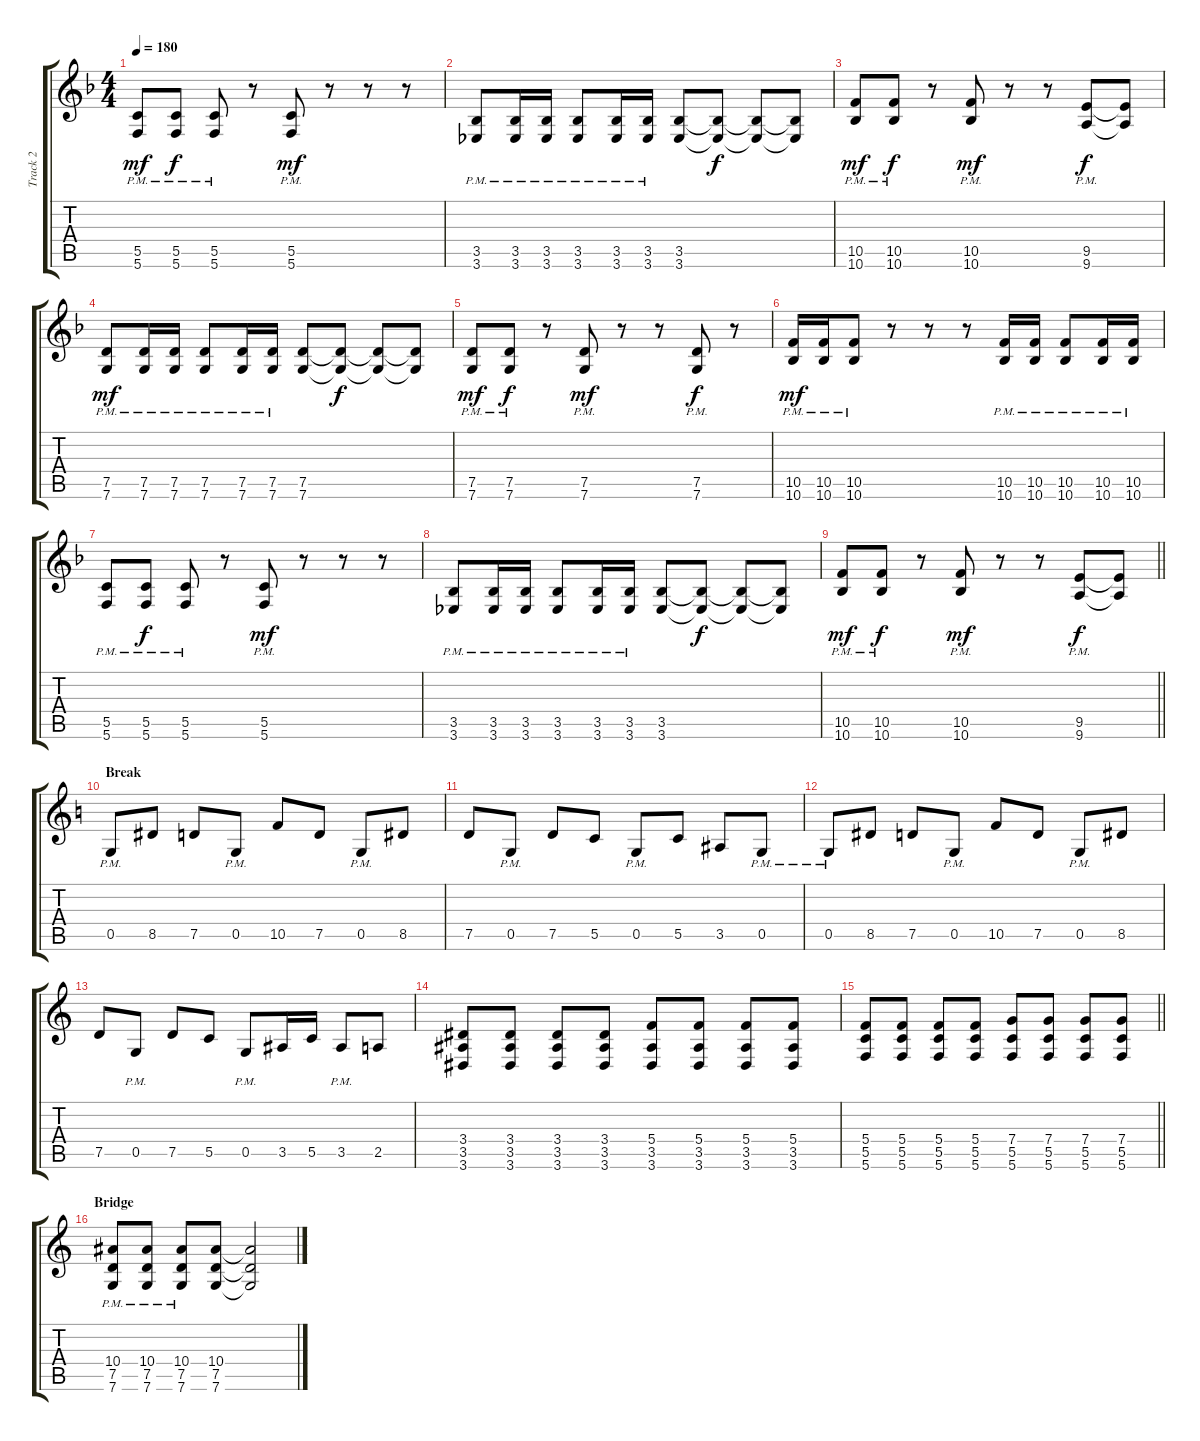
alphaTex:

\track ("Track 2" "Track 2") {instrument distortionguitar}
\staff {score tabs}
\tuning (D4 A3 F3 C3 G2 C2) {hide}
\ts (4 4)
\tempo 180
\clef g2
\ks f
(5.5 5.6{pm}).8{dy mf} (5.5{pm} 5.6).8{dy f} (5.5{pm} 5.6{pm}).8 r.8 (5.5{pm} 5.6{pm}).8{dy mf} r.8 r.8 r.8 |
(3.5{pm} 3.6{pm}).8 (3.5{pm} 3.6{pm}).16 (3.5{pm} 3.6{pm}).16 (3.5{pm} 3.6{pm}).8 (3.5{pm} 3.6{pm}).16 (3.5{pm} 3.6{pm}).16 (3.5 3.6).8 (3.5{t} 3.6{t}).8{dy f} (3.5{t} 3.6{t}).8 (3.5{t} 3.6{t}).8 |
(10.5{pm} 10.6{pm}).8{dy mf} (10.5{pm} 10.6{pm}).8{dy f} r.8 (10.5{pm} 10.6{pm}).8{dy mf} r.8 r.8 (9.5 9.6{pm}).8{dy f} (9.5{t} 9.6{t}).8 |
(7.5{pm} 7.6{pm}).8{dy mf} (7.5{pm} 7.6{pm}).16 (7.5{pm} 7.6{pm}).16 (7.5{pm} 7.6{pm}).8 (7.5{pm} 7.6{pm}).16 (7.5{pm} 7.6{pm}).16 (7.5 7.6).8 (7.5{t} 7.6{t}).8{dy f} (7.5{t} 7.6{t}).8 (7.5{t} 7.6{t}).8 |
(7.5{pm} 7.6{pm}).8{dy mf} (7.5{pm} 7.6{pm}).8{dy f} r.8 (7.5{pm} 7.6{pm}).8{dy mf} r.8 r.8 (7.5{pm} 7.6{pm}).8{dy f} r.8 |
(10.5{pm} 10.6{pm}).16{dy mf} (10.5{pm} 10.6{pm}).16 (10.5{pm} 10.6{pm}).8 r.8 r.8 r.8 (10.5{pm} 10.6{pm}).16 (10.5{pm} 10.6{pm}).16 (10.5{pm} 10.6{pm}).8 (10.5{pm} 10.6{pm}).16 (10.5{pm} 10.6{pm}).16 |
(5.5 5.6{pm}).8 (5.5{pm} 5.6).8{dy f} (5.5{pm} 5.6{pm}).8 r.8 (5.5{pm} 5.6{pm}).8{dy mf} r.8 r.8 r.8 |
(3.5{pm} 3.6{pm}).8 (3.5{pm} 3.6{pm}).16 (3.5{pm} 3.6{pm}).16 (3.5{pm} 3.6{pm}).8 (3.5{pm} 3.6{pm}).16 (3.5{pm} 3.6{pm}).16 (3.5 3.6).8 (3.5{t} 3.6{t}).8{dy f} (3.5{t} 3.6{t}).8 (3.5{t} 3.6{t}).8 |
\barLineRight lightlight
(10.5{pm} 10.6{pm}).8{dy mf} (10.5{pm} 10.6{pm}).8{dy f} r.8 (10.5{pm} 10.6{pm}).8{dy mf} r.8 r.8 (9.5 9.6{pm}).8{dy f} (9.5{t} 9.6{t}).8 |
\section ("" "Break")
\ks c
0.5{pm}.8 8.5.8 7.5.8 0.5{pm}.8 10.5.8 7.5.8 0.5{pm}.8 8.5.8 |
7.5.8 0.5{pm}.8 7.5.8 5.5.8 0.5{pm}.8 5.5.8 3.5.8 0.5{pm}.8 |
0.5{pm}.8 8.5.8 7.5.8 0.5{pm}.8 10.5.8 7.5.8 0.5{pm}.8 8.5.8 |
7.5.8 0.5{pm}.8 7.5.8 5.5.8 0.5{pm}.8 3.5.16 5.5.16 3.5{pm}.8 2.5.8 |
(3.4 3.5 3.6).8 (3.4 3.5 3.6).8 (3.4 3.5 3.6).8 (3.4 3.5 3.6).8 (5.4 3.5 3.6).8 (5.4 3.5 3.6).8 (5.4 3.5 3.6).8 (5.4 3.5 3.6).8 |
\barLineRight lightlight
(5.4 5.5 5.6).8 (5.4 5.5 5.6).8 (5.4 5.5 5.6).8 (5.4 5.5 5.6).8 (7.4 5.5 5.6).8 (7.4 5.5 5.6).8 (7.4 5.5 5.6).8 (7.4 5.5 5.6).8 |
\section ("" "Bridge")
(10.4 7.5 7.6{pm}).8 (10.4 7.5 7.6{pm}).8 (10.4 7.5 7.6{pm}).8 (10.4 7.5 7.6).8 (10.4{t} 7.5{t} 7.6{t}).2
